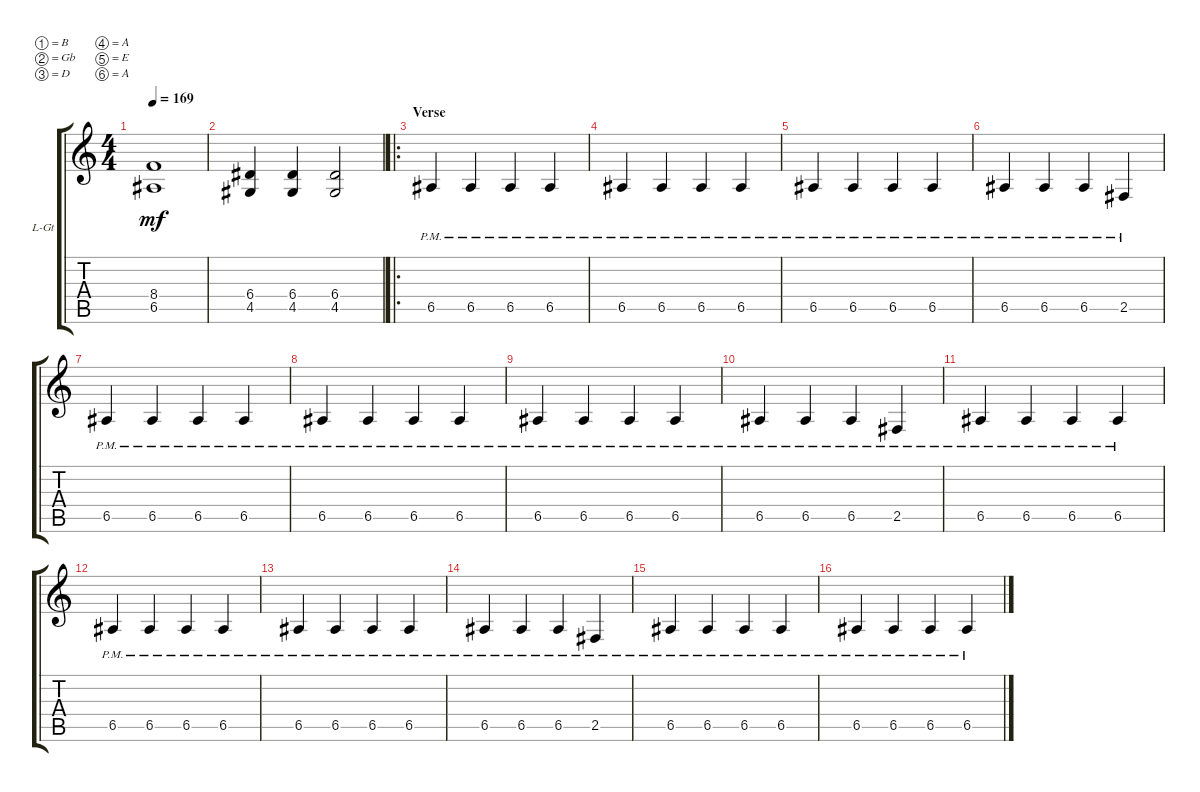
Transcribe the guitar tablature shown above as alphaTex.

\bracketExtendMode groupsimilarinstruments
\firstSystemTrackNameOrientation horizontal
\otherSystemsTrackNameOrientation horizontal
\track ("Left Guitar" "L-Gt") {instrument distortionguitar}
\staff {score tabs}
\tuning (B3 Gb3 D3 A2 E2 A1)
\ts (4 4)
\tempo 169
\clef g2
\ks c
(8.4{t} 6.5{t}).1{dy mf} |
(6.4 4.5).4 (6.4 4.5).4 (4.5 6.4).2 |
\ro
\section ("" "Verse")
6.5{pm}.4 6.5{pm}.4 6.5{pm}.4 6.5{pm}.4 |
6.5{pm}.4 6.5{pm}.4 6.5{pm}.4 6.5{pm}.4 |
6.5{pm}.4 6.5{pm}.4 6.5{pm}.4 6.5{pm}.4 |
6.5{pm}.4 6.5{pm}.4 6.5{pm}.4 2.5{pm}.4 |
6.5{pm}.4 6.5{pm}.4 6.5{pm}.4 6.5{pm}.4 |
6.5{pm}.4 6.5{pm}.4 6.5{pm}.4 6.5{pm}.4 |
6.5{pm}.4 6.5{pm}.4 6.5{pm}.4 6.5{pm}.4 |
6.5{pm}.4 6.5{pm}.4 6.5{pm}.4 2.5{pm}.4 |
6.5{pm}.4 6.5{pm}.4 6.5{pm}.4 6.5{pm}.4 |
6.5{pm}.4 6.5{pm}.4 6.5{pm}.4 6.5{pm}.4 |
6.5{pm}.4 6.5{pm}.4 6.5{pm}.4 6.5{pm}.4 |
6.5{pm}.4 6.5{pm}.4 6.5{pm}.4 2.5{pm}.4 |
6.5{pm}.4 6.5{pm}.4 6.5{pm}.4 6.5{pm}.4 |
6.5{pm}.4 6.5{pm}.4 6.5{pm}.4 6.5{pm}.4
